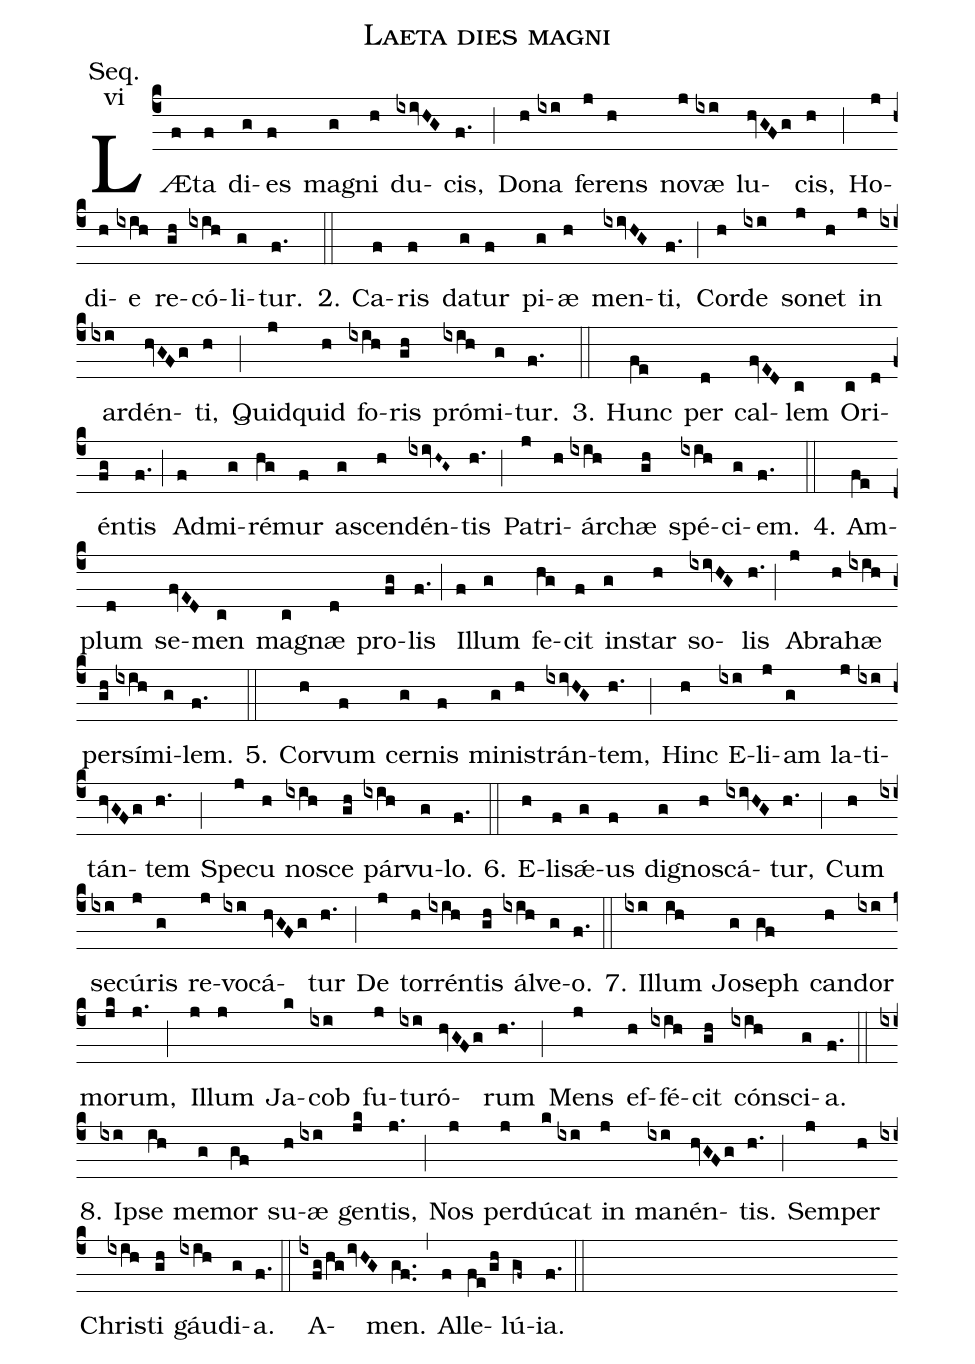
name: Laeta dies magni;
mode: 6;
office-part: Sequentia;
annotation: Seq.;
annotation: vi;
nabc-lines:1;
%%
(c4)LÆ(f)ta(f) di(g)es(f) ma(g)gni(h) du(ixivHG)cis,(f.) (;)
Do(h)na(ixi) fe(j)rens(h) no(j)væ(ixi) lu(hvGFg)cis,(h) (;)
Ho(j)di(h)e(ixih) re(gh)có(ixih)li(g)tur.(f.) (::)

2. Ca(f)ris(f) da(g)tur(f) pi(g)æ(h) men(ixivHG)ti,(f.) (;)
Cor(h)de(ixi) so(j)net(h) in(j) ar(ixi)dén(hvGFg)ti,(h) (;)
Quid(j)quid(h) fo(ixih)ris(gh) pró(ixih)mi(g)tur.(f.) (::)

3. Hunc(fe) per(d) cal(fvED)lem(c) O(c)ri(d)én(fg)tis(f.) (;)
Ad(f)mi(g)ré(hg)mur(f) a(g)scen(h)dén(ixivH~G~)tis(h.) (;)
Pa(j)tri(h)ár(ixih)chæ(gh) spé(ixih)ci(g)em.(f.) (::)

4. Am(fe)plum(d) se(fvED)men(c) ma(c)gnæ(d) pro(fg)lis(f.) (;)
Il(f)lum(g) fe(hg)cit(f) in(g)star(h) so(ixivHG)lis(h.) (;)
A(j)bra(h)hæ(ixih) per(gh)sí(ixih)mi(g)lem.(f.) (::)

5. Cor(h)vum(f) cer(g)nis(f) mi(g)nis(h)trán(ixivHG)tem,(h.) (;)
Hinc(h) E(ixi)li(j)am(g) la(j)ti(ixi)tán(hvGFg)tem(h.) (;)
Spe(j)cu(h) no(ixih)sce(gh) pár(ixih)vu(g)lo.(f.) (::)

6. E(h)li(f)sǽ(g)us(f) di(g)gnos(h)cá(ixivHG)tur,(h.) (;)
Cum(h) se(ixi)cú(j)ris(g) re(j)vo(ixi)cá(hvGFg)tur(h.) (;)
De(j) tor(h)rén(ixih)tis(gh) ál(ixih)ve(g)o.(f.) (::)

7. Il(ixi)lum(ih) Jo(g)seph(gf) can(h)dor(ixi) mo(jk)rum,(j.) (;)
Il(j)lum(j) Ja(k)cob(ixi) fu(j)tu(ixi)ró(hvGFg)rum(h.) (;)
Mens(j) ef(h)fé(ixih)cit(gh) cón(ixih)sci(g)a.(f.) (::)

8. Ip(ixi)se(ih) me(g)mor(gf) su(h)æ(ixi) gen(jk)tis,(j.) (;)
Nos(j) per(j)dú(k)cat(ixi) in(j) ma(ixi)nén(hvGFg)tis.(h.) (;)
Sem(j)per(h) Chris(ixih)ti(gh) gáu(ixih)di(g)a.(f.) (::)
A(ixfg/hg/ivHG)men.(gf..) (,) Al(f)le(fe/gh)lú(gf~)ia.(f.) (::)
